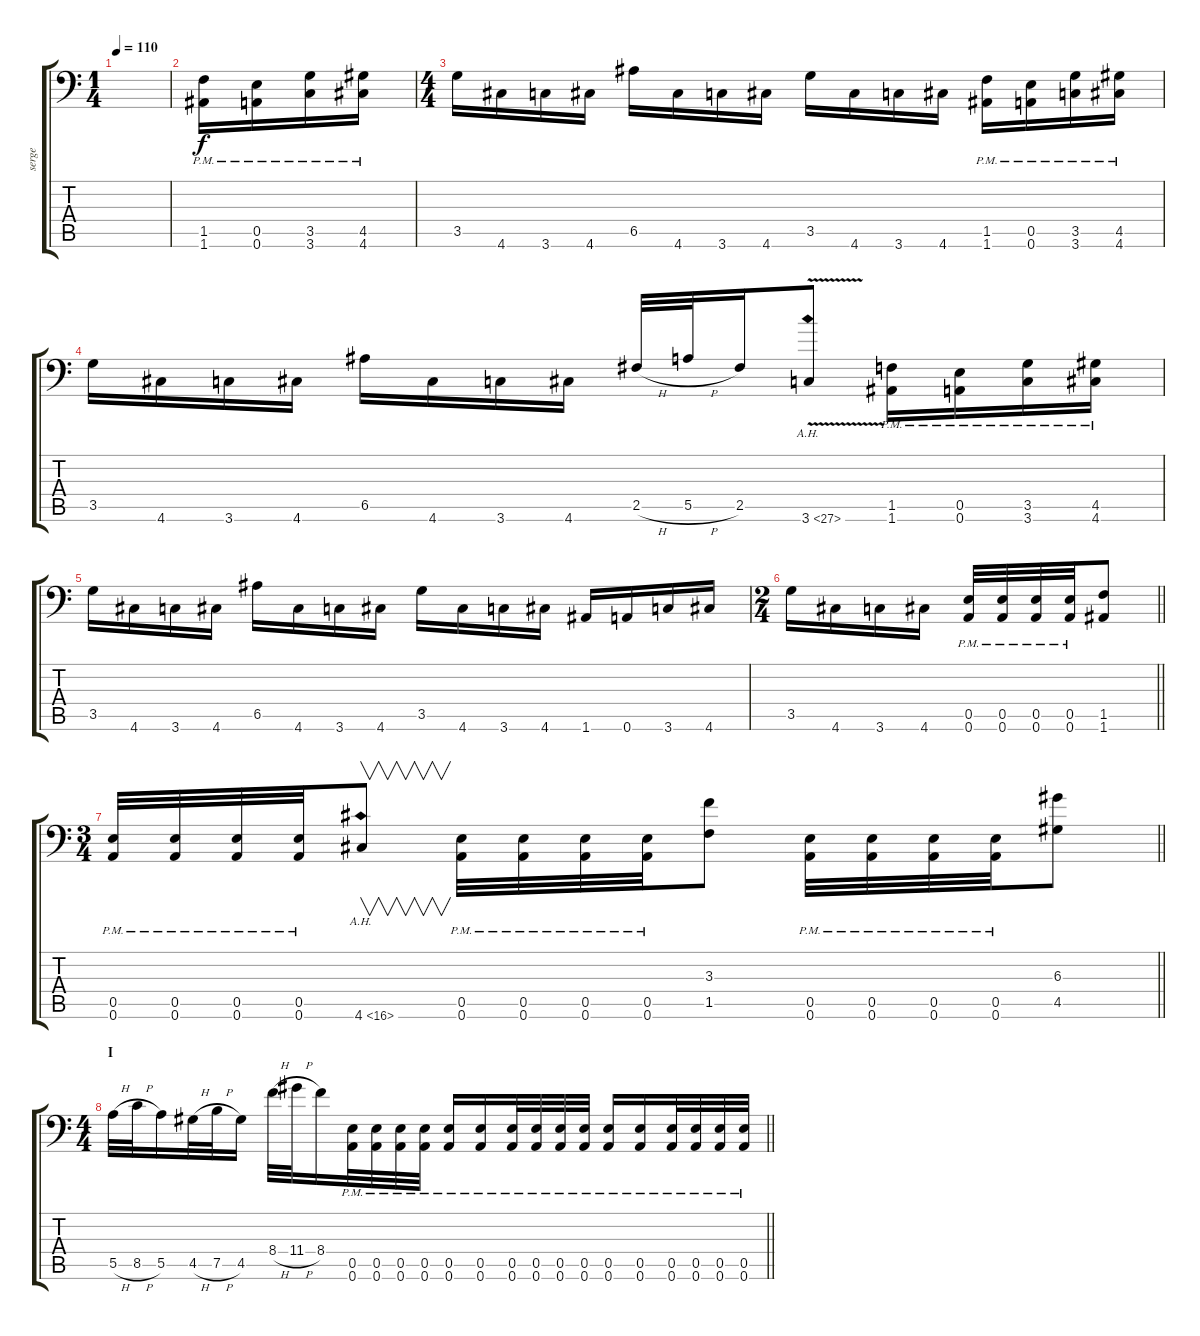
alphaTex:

\track ("serge" "serge") {instrument distortionguitar}
\staff {score tabs}
\tuning (B3 Gb3 D3 A2 E2 A1) {hide}
\ts (1 4)
\tempo 110
\clef f4
\ks c
|
(1.5 1.6{pm}).16 (0.5 0.6{pm}).16 (3.5 3.6{pm}).16 (4.5 4.6{pm}).16 |
\ts (4 4)
3.5.16 4.6.16 3.6.16 4.6.16 6.5.16 4.6.16 3.6.16 4.6.16 3.5.16 4.6.16 3.6.16 4.6.16 (1.5 1.6{pm}).16 (0.5 0.6{pm}).16 (3.5 3.6{pm}).16 (4.5 4.6{pm}).16 |
3.5.16 4.6.16 3.6.16 4.6.16 6.5.16 4.6.16 3.6.16 4.6.16 2.5{h}.32 5.5{h}.32 2.5.16 3.6{ah 24 v}.8 (1.5 1.6{pm}).16 (0.5 0.6{pm}).16 (3.5 3.6{pm}).16 (4.5 4.6{pm}).16 |
3.5.16 4.6.16 3.6.16 4.6.16 6.5.16 4.6.16 3.6.16 4.6.16 3.5.16 4.6.16 3.6.16 4.6.16 1.6.16 0.6.16 3.6.16 4.6.16 |
\ts (2 4)
\barLineRight lightlight
3.5.16 4.6.16 3.6.16 4.6.16 (0.5 0.6{pm}).32 (0.5 0.6{pm}).32 (0.5 0.6{pm}).32 (0.5 0.6{pm}).32 (1.5 1.6).8 |
\ts (3 4)
\barLineRight lightlight
(0.5 0.6{pm}).32 (0.5 0.6{pm}).32 (0.5 0.6{pm}).32 (0.5 0.6{pm}).32 4.6{ah 12}.8{v} (0.5 0.6{pm}).32 (0.5 0.6{pm}).32 (0.5 0.6{pm}).32 (0.5 0.6{pm}).32 (3.3 1.5).8 (0.5 0.6{pm}).32 (0.5 0.6{pm}).32 (0.5 0.6{pm}).32 (0.5 0.6{pm}).32 (6.3 4.5).8 |
\ts (4 4)
\section ("" "I")
\barLineRight lightlight
5.5{h}.32 8.5{h}.32 5.5.16 4.5{h}.32 7.5{h}.32 4.5.16 8.4{h}.32 11.4{h}.32 8.4.16 (0.5 0.6{pm}).32 (0.5 0.6{pm}).32 (0.5 0.6{pm}).32 (0.5 0.6{pm}).32 (0.5 0.6{pm}).16 (0.5 0.6{pm}).16 (0.5 0.6{pm}).32 (0.5 0.6{pm}).32 (0.5 0.6{pm}).32 (0.5 0.6{pm}).32 (0.5 0.6{pm}).16 (0.5 0.6{pm}).16 (0.5 0.6{pm}).32 (0.5 0.6{pm}).32 (0.5 0.6{pm}).32 (0.5 0.6{pm}).32
